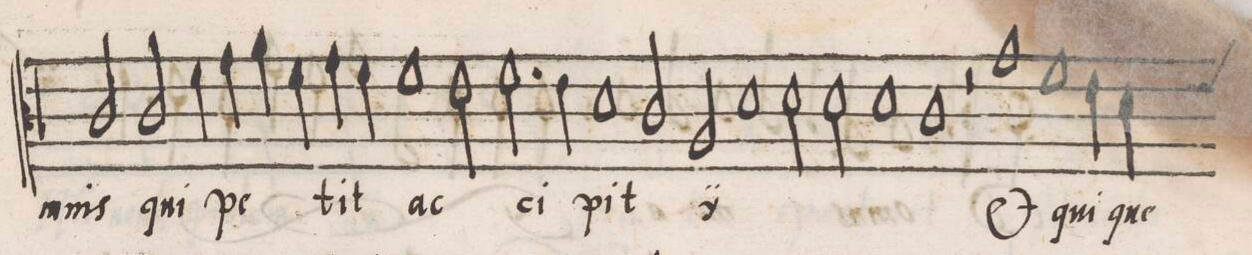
**kern	**text
*I"CANTVS	*
*clefC3	*
*k[b-]	*
*met(C|)	*
*M2/1	*
2c/	-mnis
2c/	qui
4f\	pe-
4g\	.
4a\	.
4f\	.
=30	=30
4g\	-tit
4f\	.
1f	ac-
2e\	.
=31	=31
2.f\	-ci-
4e\	.
1d	-pit
=32	=32
2c/	.
*	*ij
2A/	qui
1d	pe-
=33	=33
2d\	-tit
2d\	ac-
1d	-ci-
=34	=34
1c	-pit
*	*Xij
2r	.
1g	e(t)
=35	=35
1f	qui
4e\	que-
*custos:e	*
4d\	.
=36	=36
*-	*-
